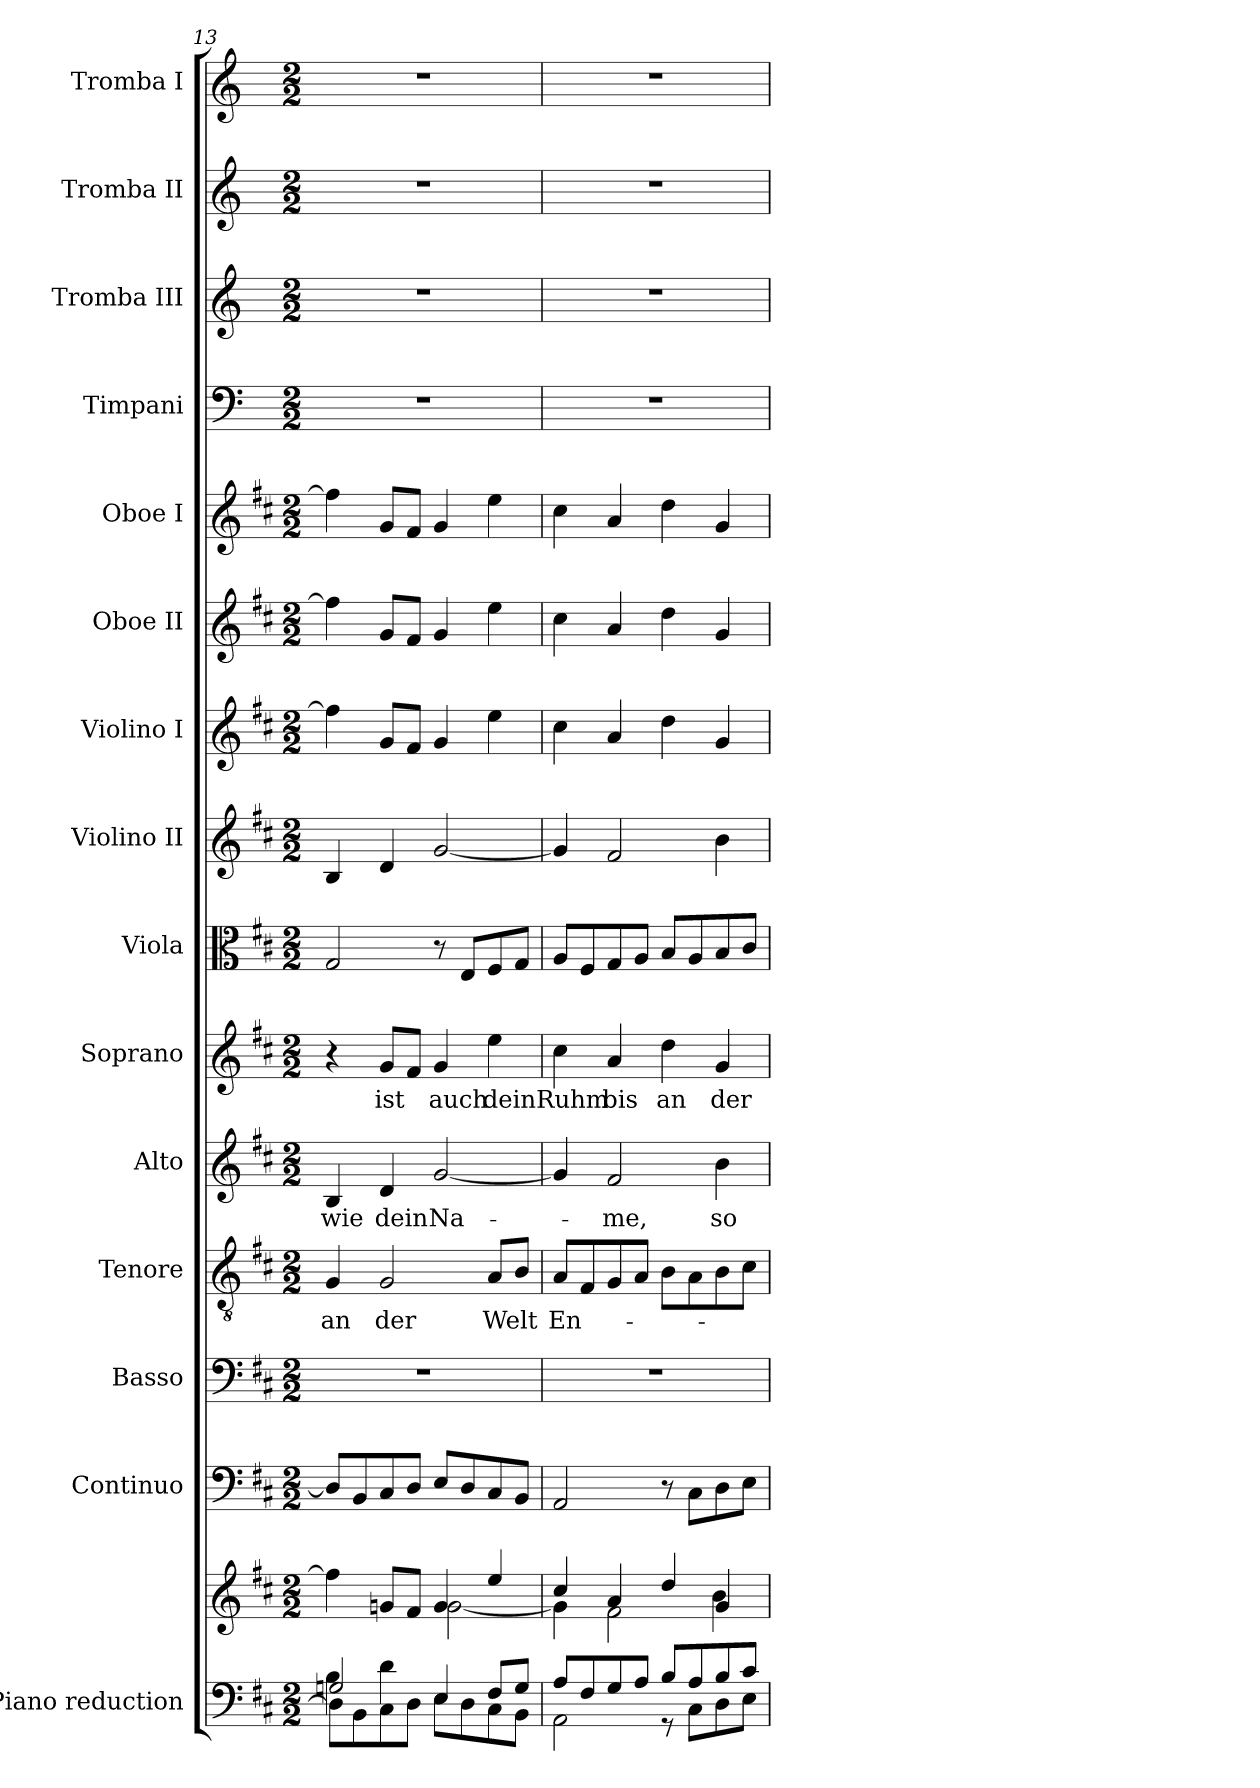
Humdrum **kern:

**kern	**kern	**kern	**kern	**kern	**text	**kern	**text	**kern	**text	**kern	**kern	**kern	**kern	**kern	**kern	**kern	**kern	**kern
*part15	*part15	*part14	*part13	*part12	*part12	*part11	*part11	*part10	*part10	*part9	*part8	*part7	*part6	*part5	*part4	*part3	*part2	*part1
*staff16	*staff15	*staff14	*staff13	*staff12	*staff12	*staff11	*staff11	*staff10	*staff10	*staff9	*staff8	*staff7	*staff6	*staff5	*staff4	*staff3	*staff2	*staff1
*I"Piano reduction	*	*I"Continuo	*I"Basso	*I"Tenore	*	*I"Alto	*	*I"Soprano	*	*I"Viola	*I"Violino II	*I"Violino I	*I"Oboe II	*I"Oboe I	*I"Timpani	*I"Tromba III	*I"Tromba II	*I"Tromba I
*I'Pno	*	*	*	*	*	*	*	*	*	*I'Vla	*I'Vln	*I'Vln	*I'Ob	*I'Ob	*I'Timp	*	*	*
!!LO:PB:g=z
*clefF4	*clefG2	*clefF4	*clefF4	*clefGv2	*	*clefG2	*	*clefG2	*	*clefC3	*clefG2	*clefG2	*clefG2	*clefG2	*clefF4	*clefG2	*clefG2	*clefG2
*	*	*	*	*	*	*	*	*	*	*	*	*	*	*	*	*ITrd-1c-2	*ITrd-1c-2	*ITrd-1c-2
*k[f#c#]	*k[f#c#]	*k[f#c#]	*k[f#c#]	*k[f#c#]	*	*k[f#c#]	*	*k[f#c#]	*	*k[f#c#]	*k[f#c#]	*k[f#c#]	*k[f#c#]	*k[f#c#]	*k[]	*k[f#c#]	*k[f#c#]	*k[f#c#]
*M2/2	*M2/2	*M2/2	*M2/2	*M2/2	*	*M2/2	*	*M2/2	*	*M2/2	*M2/2	*M2/2	*M2/2	*M2/2	*M2/2	*M2/2	*M2/2	*M2/2
=13	=13	=13	=13	=13	=13	=13	=13	=13	=13	=13	=13	=13	=13	=13	=13	=13	=13	=13
*^	*^	*	*	*	*	*	*	*	*	*	*	*	*	*	*	*	*	*
*	*^	*	*	*	*	*	*	*	*	*	*	*	*	*	*	*	*	*	*	*
!	!	!	!	!	!	!	!	!LO:LY:b	!	!LO:LY:b	!	!	!	!	!	!	!	!	!	!	!
4B\	2Gn/	8D\L]	4ff#\]	2ryy	8D/L]	1r	4G/	an	4B/	wie	4r	.	2G/	4B/	4ff#\]	4ff#\]	4ff#\]	1r	1r	1r	1r
.	.	8BB\	.	.	8BB/	.	.	.	.	.	.	.	.	.	.	.	.	.	.	.	.
!	!	!	!	!	!	!	!	!LO:LY:b	!	!LO:LY:b	!	!LO:LY:b	!	!	!	!	!	!	!	!	!
4d\	.	8C#\	8gn/L	.	8C#/	.	2G/	der	4d/	dein	8g/L	ist	.	4d/	8g/L	8g/L	8g/L	.	.	.	.
.	.	8D\J	8f#/J	.	8D/J	.	.	.	.	.	8f#/J	.	.	.	8f#/J	8f#/J	8f#/J	.	.	.	.
!	!	!	!	!	!	!	!	!	!	!LO:LY:b	!	!LO:LY:b	!	!	!	!	!	!	!	!	!
2ryy	4E/	8E\L	4g/	[2g\	8E/L	.	.	.	[2g/	Na-	4g/	auch	8r	[2g/	4g/	4g/	4g/	.	.	.	.
.	.	8D\	.	.	8D/	.	.	.	.	.	.	.	8E/L	.	.	.	.	.	.	.	.
!	!	!	!	!	!	!	!	!LO:LY:b	!	!	!	!LO:LY:b	!	!	!	!	!	!	!	!	!
.	8F#/L	8C#\	4ee/	.	8C#/	.	8A/L	Welt	.	.	4ee\	dein	8F#/	.	4ee\	4ee\	4ee\	.	.	.	.
.	8G/J	8BB\J	.	.	8BB/J	.	8B/J	.	.	.	.	.	8G/J	.	.	.	.	.	.	.	.
=14	=14	=14	=14	=14	=14	=14	=14	=14	=14	=14	=14	=14	=14	=14	=14	=14	=14	=14	=14	=14	=14
!	!	!	!	!	!	!	!	!LO:LY:b	!	!	!	!LO:LY:b	!	!	!	!	!	!	!	!	!
*	*v	*v	*	*	*	*	*	*	*	*	*	*	*	*	*	*	*	*	*	*	*
8A/L	2AA\	4cc#/	4g\]	2AA/	1r	8A/L	En-	4g/]	.	4cc#\	Ruhm	8A/L	4g/]	4cc#\	4cc#\	4cc#\	1r	1r	1r	1r
8F#/	.	.	.	.	.	8F#/	.	.	.	.	.	8F#/	.	.	.	.	.	.	.	.
!	!	!	!	!	!	!	!	!	!LO:LY:b	!	!LO:LY:b	!	!	!	!	!	!	!	!	!
8G/	.	4a/	2f#\	.	.	8G/	.	2f#/	-me,	4a/	bis	8G/	2f#/	4a/	4a/	4a/	.	.	.	.
8A/J	.	.	.	.	.	8A/J	.	.	.	.	.	8A/J	.	.	.	.	.	.	.	.
!	!	!	!	!	!	!	!	!	!	!	!LO:LY:b	!	!	!	!	!	!	!	!	!
8B/L	8r	4dd/	.	8r	.	8B\L	.	.	.	4dd\	an	8B/L	.	4dd\	4dd\	4dd\	.	.	.	.
8A/	8C#\L	.	.	8C#\L	.	8A\	.	.	.	.	.	8A/	.	.	.	.	.	.	.	.
!	!	!	!	!	!	!	!	!	!LO:LY:b	!	!LO:LY:b	!	!	!	!	!	!	!	!	!
8B/	8D\	4g/	4b\	8D\	.	8B\	.	4b\	so	4g/	der	8B/	4b\	4g/	4g/	4g/	.	.	.	.
8c#/J	8E\J	.	.	8E\J	.	8c#\J	.	.	.	.	.	8c#/J	.	.	.	.	.	.	.	.
*v	*v	*	*	*	*	*	*	*	*	*	*	*	*	*	*	*	*	*	*	*
*	*v	*v	*	*	*	*	*	*	*	*	*	*	*	*	*	*	*	*	*
=	=	=	=	=	=	=	=	=	=	=	=	=	=	=	=	=	=	=
*-	*-	*-	*-	*-	*-	*-	*-	*-	*-	*-	*-	*-	*-	*-	*-	*-	*-	*-
